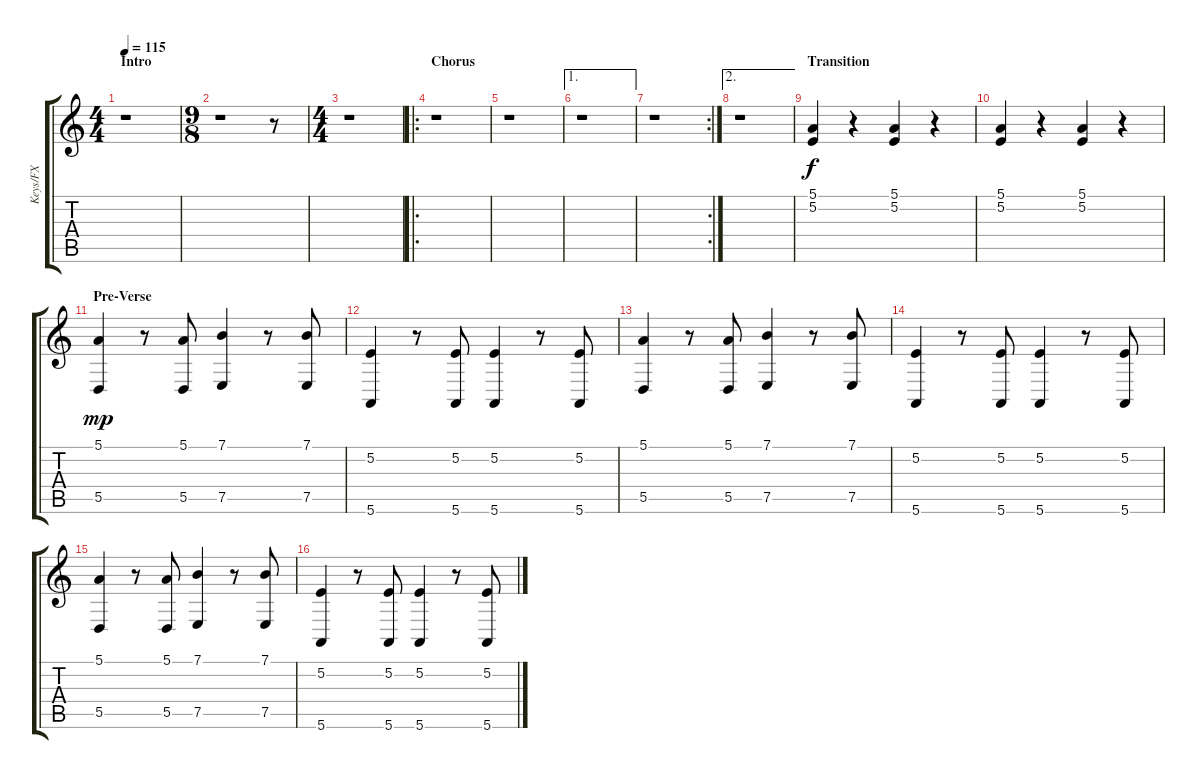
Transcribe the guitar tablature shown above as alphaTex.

\track ("Keys/FX" "Keys/FX") {instrument choiraahs}
\staff {score tabs}
\tuning (E4 B3 G3 D3 A2 E2) {hide}
\ts (4 4)
\section ("" "Intro")
\tempo 115
\clef g2
\ks c
r.1{dy f instrument choiraahs} |
\ts (9 8)
r.1 r.8 |
\ts (4 4)
r.1 |
\ro
\section ("" "Chorus")
r.1 |
r.1 |
\ae 1
r.1 |
\rc 2
r.1 |
\ae 2
r.1 |
\section ("" "Transition")
(5.1 5.2).4 r.4 (5.1 5.2).4 r.4 |
(5.1 5.2).4 r.4 (5.1 5.2).4 r.4 |
\section ("" "Pre-Verse")
(5.1 5.5).4{dy mp volume 12 instrument lead2sawtooth} r.8 (5.1 5.5).8 (7.1 7.5).4 r.8 (7.1 7.5).8 |
(5.2 5.6).4 r.8 (5.2 5.6).8 (5.2 5.6).4 r.8 (5.2 5.6).8 |
(5.1 5.5).4{volume 12 instrument lead2sawtooth} r.8 (5.1 5.5).8 (7.1 7.5).4 r.8 (7.1 7.5).8 |
(5.2 5.6).4 r.8 (5.2 5.6).8 (5.2 5.6).4 r.8 (5.2 5.6).8 |
(5.1 5.5).4{volume 12 instrument lead2sawtooth} r.8 (5.1 5.5).8 (7.1 7.5).4 r.8 (7.1 7.5).8 |
(5.2 5.6).4 r.8 (5.2 5.6).8 (5.2 5.6).4 r.8 (5.2 5.6).8
